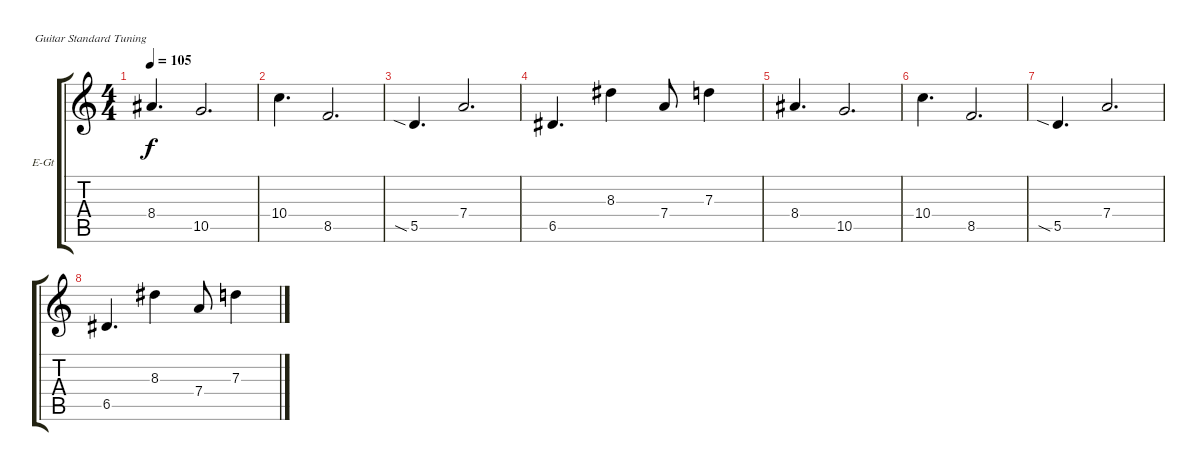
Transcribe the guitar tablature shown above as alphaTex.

\defaultSystemsLayout 4
\bracketExtendMode groupsimilarinstruments
\firstSystemTrackNameOrientation horizontal
\otherSystemsTrackNameOrientation horizontal
\track ("Electric Guitar" "E-Gt") {instrument electricguitarclean}
\staff {score tabs}
\tuning (E4 B3 G3 D3 A2 E2)
\ts (4 4)
\tempo 105
\clef g2
\ks c
8.4.4{d dy f} 10.5.2{d} |
10.4.4{d} 8.5.2{d} |
5.5{sia}.4{d} 7.4.2{d} |
6.5.4{d} 8.3.4 7.4.8 7.3.4 |
8.4.4{d} 10.5.2{d} |
10.4.4{d} 8.5.2{d} |
5.5{sia}.4{d} 7.4.2{d} |
6.5.4{d} 8.3.4 7.4.8 7.3.4
